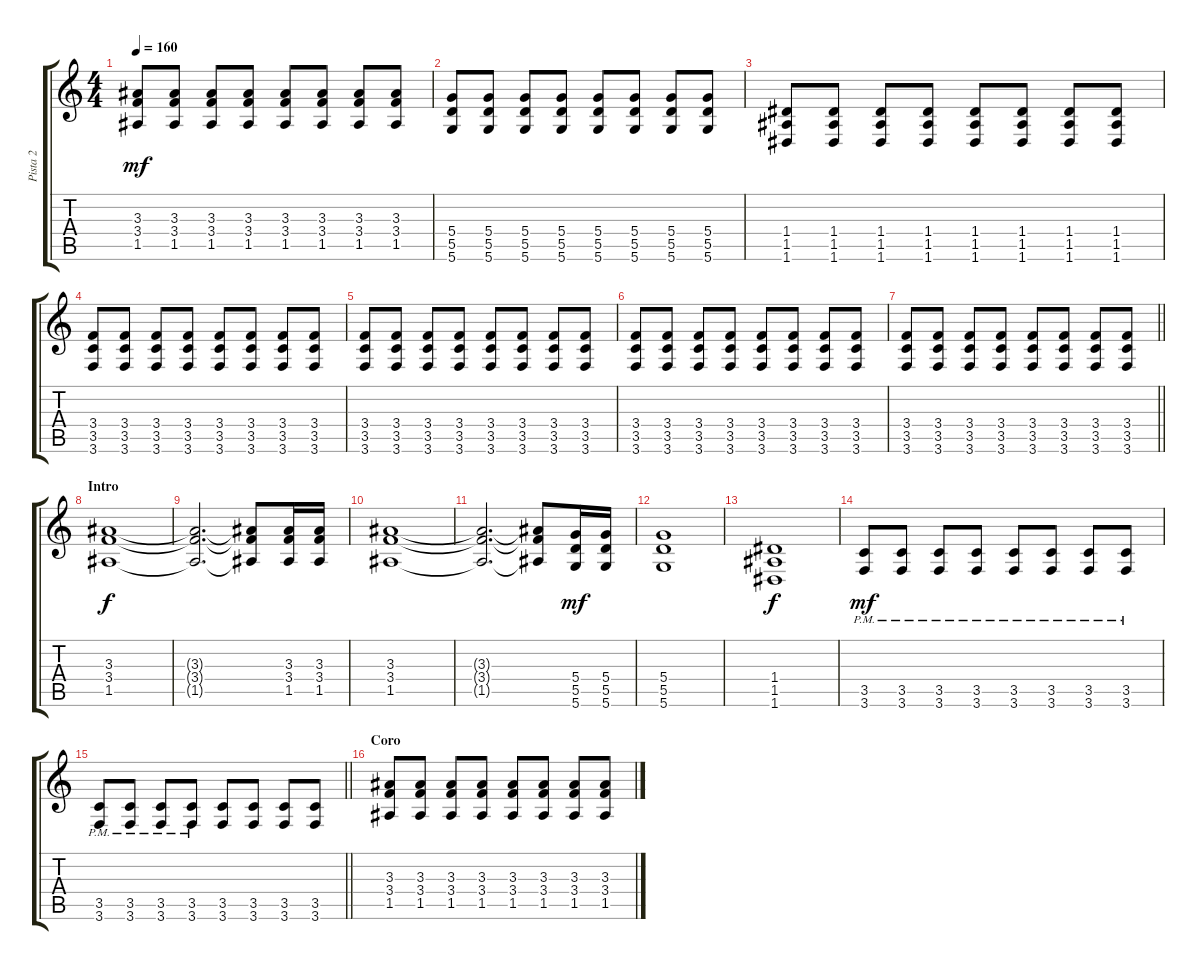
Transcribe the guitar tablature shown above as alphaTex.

\track ("Pista 2" "Pista 2") {instrument overdrivenguitar}
\staff {score tabs}
\tuning (E4 B3 G3 D3 A2 D2) {hide}
\ts (4 4)
\tempo 160
\clef g2
\ks c
(3.3 3.4 1.5).8{dy mf} (3.3 3.4 1.5).8 (3.3 3.4 1.5).8 (3.3 3.4 1.5).8 (3.3 3.4 1.5).8 (3.3 3.4 1.5).8 (3.3 3.4 1.5).8 (3.3 3.4 1.5).8 |
(5.4 5.5 5.6).8 (5.4 5.5 5.6).8 (5.4 5.5 5.6).8 (5.4 5.5 5.6).8 (5.4 5.5 5.6).8 (5.4 5.5 5.6).8 (5.4 5.5 5.6).8 (5.4 5.5 5.6).8 |
(1.4 1.5 1.6).8 (1.4 1.5 1.6).8 (1.4 1.5 1.6).8 (1.4 1.5 1.6).8 (1.4 1.5 1.6).8 (1.4 1.5 1.6).8 (1.4 1.5 1.6).8 (1.4 1.5 1.6).8 |
(3.4 3.5 3.6).8 (3.4 3.5 3.6).8 (3.4 3.5 3.6).8 (3.4 3.5 3.6).8 (3.4 3.5 3.6).8 (3.4 3.5 3.6).8 (3.4 3.5 3.6).8 (3.4 3.5 3.6).8 |
(3.4 3.5 3.6).8 (3.4 3.5 3.6).8 (3.4 3.5 3.6).8 (3.4 3.5 3.6).8 (3.4 3.5 3.6).8 (3.4 3.5 3.6).8 (3.4 3.5 3.6).8 (3.4 3.5 3.6).8 |
(3.4 3.5 3.6).8 (3.4 3.5 3.6).8 (3.4 3.5 3.6).8 (3.4 3.5 3.6).8 (3.4 3.5 3.6).8 (3.4 3.5 3.6).8 (3.4 3.5 3.6).8 (3.4 3.5 3.6).8 |
\barLineRight lightlight
(3.4 3.5 3.6).8 (3.4 3.5 3.6).8 (3.4 3.5 3.6).8 (3.4 3.5 3.6).8 (3.4 3.5 3.6).8 (3.4 3.5 3.6).8 (3.4 3.5 3.6).8 (3.4 3.5 3.6).8 |
\section ("" "Intro")
(3.3 3.4 1.5).1{dy f} |
(3.3{t} 3.4{t} 1.5{t}).2{d} (3.3{t} 3.4{t} 1.5{t}).8 (3.3 3.4 1.5).16 (3.3 3.4 1.5).16 |
(3.3 3.4 1.5).1 |
(3.3{t} 3.4{t} 1.5{t}).2{d} (3.3{t} 3.4{t} 1.5{t}).8 (5.4 5.5 5.6).16{dy mf} (5.4 5.5 5.6).16 |
(5.4 5.5 5.6).1 |
(1.4 1.5 1.6).1{dy f} |
(3.5{pm} 3.6{pm}).8{dy mf} (3.5{pm} 3.6{pm}).8 (3.5{pm} 3.6{pm}).8 (3.5{pm} 3.6{pm}).8 (3.5{pm} 3.6{pm}).8 (3.5{pm} 3.6{pm}).8 (3.5{pm} 3.6{pm}).8 (3.5{pm} 3.6{pm}).8 |
\barLineRight lightlight
(3.5{pm} 3.6{pm}).8 (3.5{pm} 3.6{pm}).8 (3.5{pm} 3.6{pm}).8 (3.5{pm} 3.6{pm}).8 (3.5 3.6).8 (3.5 3.6).8 (3.5 3.6).8 (3.5 3.6).8 |
\section ("" "Coro")
(3.3 3.4 1.5).8 (3.3 3.4 1.5).8 (3.3 3.4 1.5).8 (3.3 3.4 1.5).8 (3.3 3.4 1.5).8 (3.3 3.4 1.5).8 (3.3 3.4 1.5).8 (3.3 3.4 1.5).8
